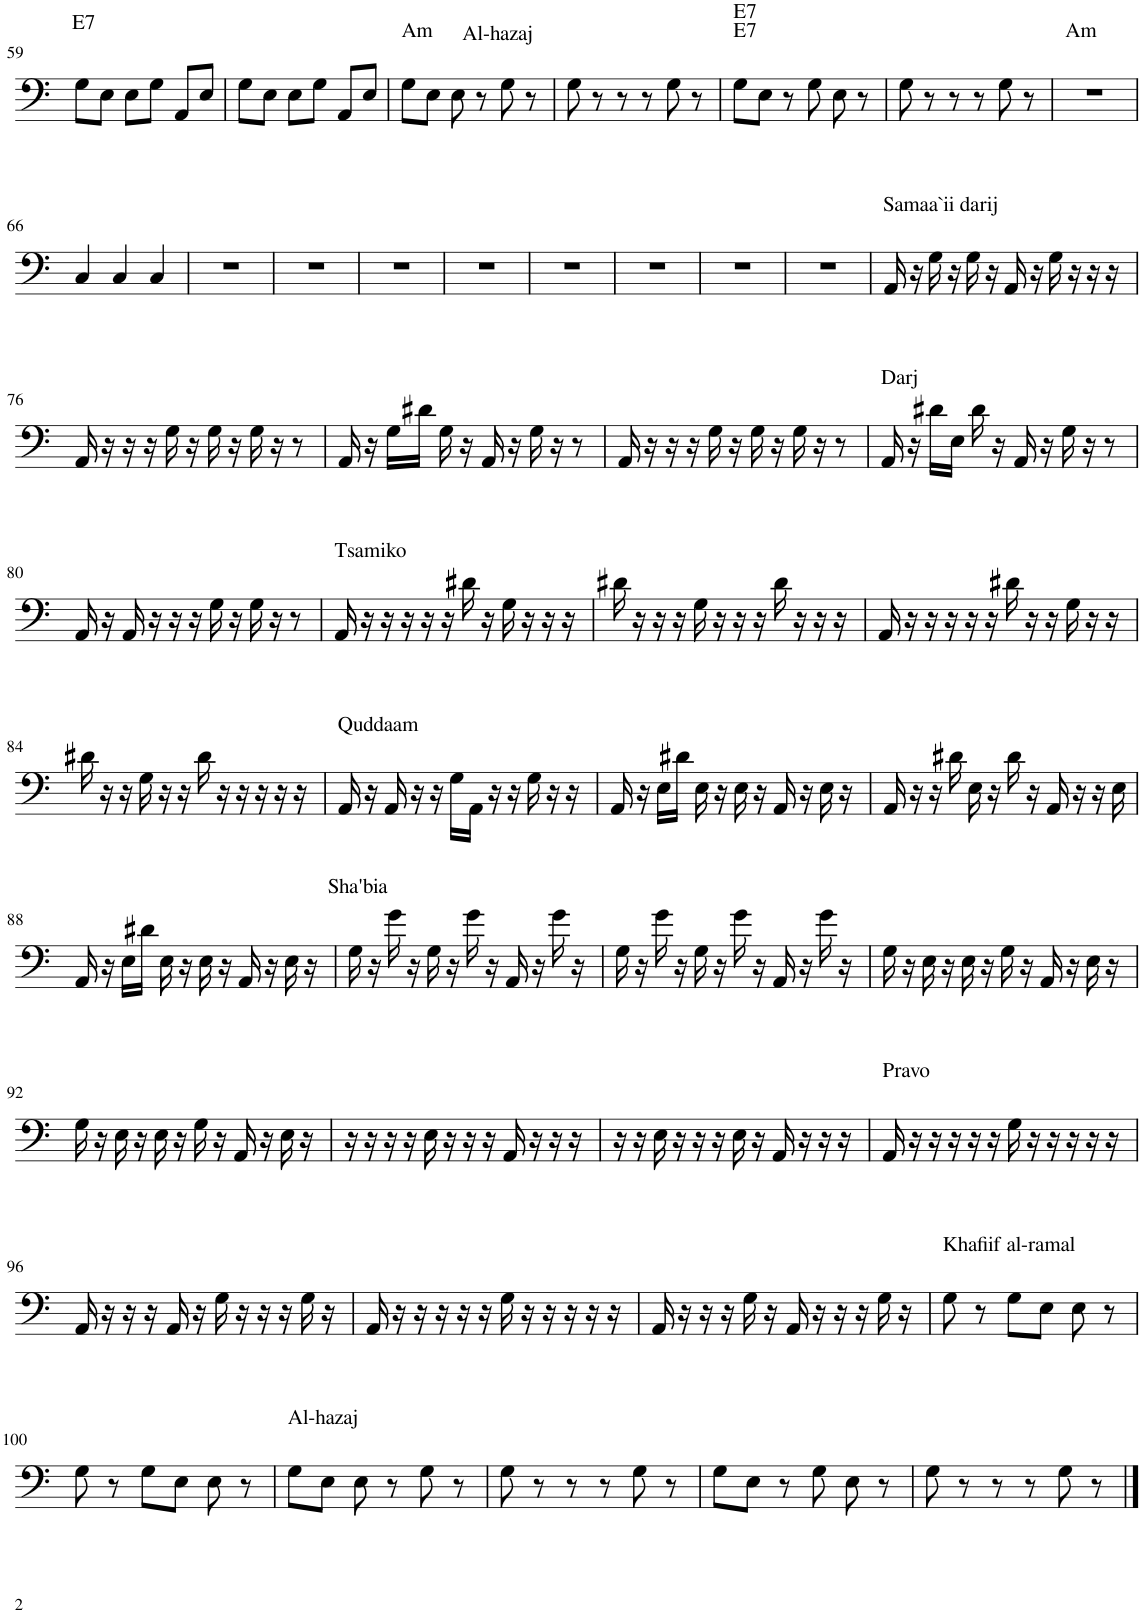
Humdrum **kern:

**kern
*part1
*staff1
*I"Timbales
*I'Timb.
!!LO:PB:g=z
*clefF4
*k[]
*M3/4
=59
!LO:TX:a:t=E7
8G\L
8E\J
8E\L
8G\J
8AA/L
8E/J
=60
8G\L
8E\J
8E\L
8G\J
8AA/L
8E/J
=61
!LO:TX:a:t=Am
!LO:TX:a:t=Al-hazaj
8G\L
8E\J
8E\
8r
8G\
8r
=62
8G\
8r
8r
8r
8G\
8r
=63
!LO:TX:a:t=E7
!LO:TX:a:t=E7
8G\L
8E\J
8r
8G\
8E\
8r
=64
8G\
8r
8r
8r
8G\
8r
=65
!LO:TX:a:t=Am
2.r
!!LO:LB:g=z
=66
4C/
4C/
4C/
=67
2.r
=68
2.r
=69
2.r
=70
2.r
=71
2.r
=72
2.r
=73
2.r
=74
2.r
=75
!LO:TX:a:t=Samaa`ii darij
16AA/
16r
16G\
16r
16G\
16r
16AA/
16r
16G\
16r
16r
16r
!!LO:LB:g=z
=76
16AA/
16r
16r
16r
16G\
16r
16G\
16r
16G\
16r
8r
=77
16AA/
16r
16G\LL
16d#X\JJ
16G\
16r
16AA/
16r
16G\
16r
8r
=78
16AA/
16r
16r
16r
16G\
16r
16G\
16r
16G\
16r
8r
=79
!LO:TX:a:t=Darj
16AA/
16r
16d#X\LL
16E\JJ
16d#\
16r
16AA/
16r
16G\
16r
8r
!!LO:LB:g=z
=80
16AA/
16r
16AA/
16r
16r
16r
16G\
16r
16G\
16r
8r
=81
!LO:TX:a:t=Tsamiko
16AA/
16r
16r
16r
16r
16r
16d#X\
16r
16G\
16r
16r
16r
=82
16d#X\
16r
16r
16r
16G\
16r
16r
16r
16d#\
16r
16r
16r
=83
16AA/
16r
16r
16r
16r
16r
16d#X\
16r
16r
16G\
16r
16r
!!LO:LB:g=z
=84
16d#X\
16r
16r
16G\
16r
16r
16d#\
16r
16r
16r
16r
16r
=85
!LO:TX:a:t=Quddaam
16AA/
16r
16AA/
16r
16r
16G\LL
16AA\JJ
16r
16r
16G\
16r
16r
=86
16AA/
16r
16E\LL
16d#X\JJ
16E\
16r
16E\
16r
16AA/
16r
16E\
16r
=87
16AA/
16r
16r
16d#X\
16E\
16r
16d#\
16r
16AA/
16r
16r
16E\
!!LO:LB:g=z
=88
16AA/
16r
16E\LL
16d#X\JJ
16E\
16r
16E\
16r
16AA/
16r
16E\
16r
=89
!LO:TX:a:t=Sha'bia
16G\
16r
16g\
16r
16G\
16r
16g\
16r
16AA/
16r
16g\
16r
=90
16G\
16r
16g\
16r
16G\
16r
16g\
16r
16AA/
16r
16g\
16r
=91
16G\
16r
16E\
16r
16E\
16r
16G\
16r
16AA/
16r
16E\
16r
!!LO:LB:g=z
=92
16G\
16r
16E\
16r
16E\
16r
16G\
16r
16AA/
16r
16E\
16r
=93
16r
16r
16r
16r
16E\
16r
16r
16r
16AA/
16r
16r
16r
=94
16r
16r
16E\
16r
16r
16r
16E\
16r
16AA/
16r
16r
16r
=95
!LO:TX:a:t=Pravo
16AA/
16r
16r
16r
16r
16r
16G\
16r
16r
16r
16r
16r
!!LO:LB:g=z
=96
16AA/
16r
16r
16r
16AA/
16r
16G\
16r
16r
16r
16G\
16r
=97
16AA/
16r
16r
16r
16r
16r
16G\
16r
16r
16r
16r
16r
=98
16AA/
16r
16r
16r
16G\
16r
16AA/
16r
16r
16r
16G\
16r
=99
!LO:TX:a:t=Khafiif al-ramal
8G\
8r
8G\L
8E\J
8E\
8r
!!LO:LB:g=z
=100
8G\
8r
8G\L
8E\J
8E\
8r
=101
!LO:TX:a:t=Al-hazaj
8G\L
8E\J
8E\
8r
8G\
8r
=102
8G\
8r
8r
8r
8G\
8r
=103
8G\L
8E\J
8r
8G\
8E\
8r
=104
8G\
8r
8r
8r
8G\
8r
==
*-
